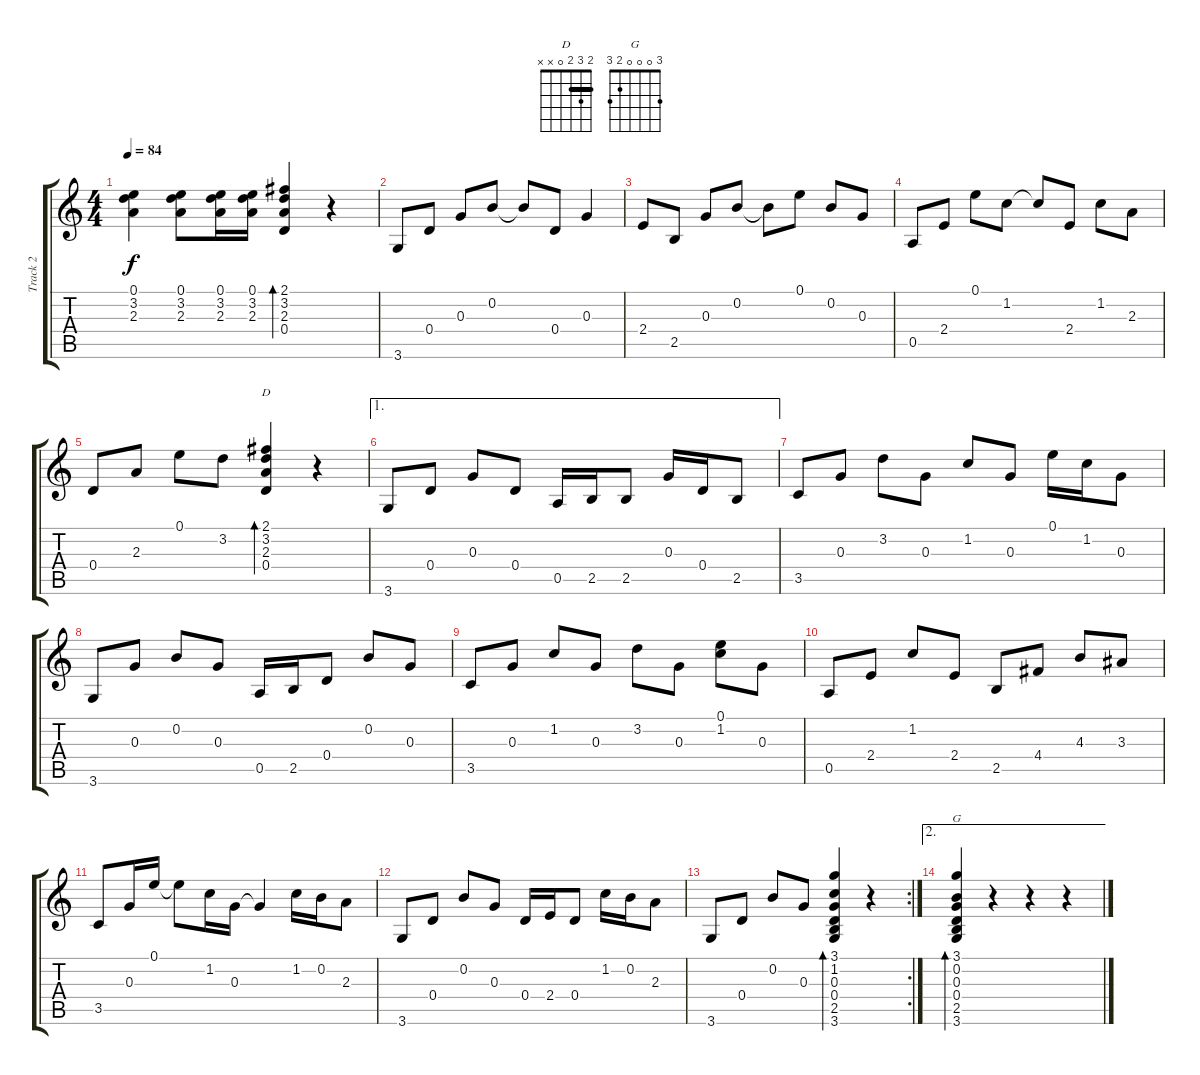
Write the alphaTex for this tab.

\track ("Track 2" "Track 2") {instrument acousticguitarsteel}
\staff {score tabs}
\tuning (E4 B3 G3 D3 A2 E2) {hide}
\chord ("D" 2 3 2 0 x x) {barre 2}
\chord ("G" 3 0 0 0 2 3)
\ts (4 4)
\tempo 84
\clef g2
\ks c
(0.1 3.2 2.3).4{dy f instrument acousticguitarsteel} (0.1 3.2 2.3).8 (0.1 3.2 2.3).16 (0.1 3.2 2.3).16 (2.1 3.2 2.3 0.4).4{bd 480} r.4 |
3.6.8 0.4.8 0.3.8 0.2.8 0.2{t}.8 0.4.8 0.3.4 |
2.4.8 2.5.8 0.3.8 0.2.8 0.2{t}.8 0.1.8 0.2.8 0.3.8 |
0.5.8 2.4.8 0.1.8 1.2.8 1.2{t}.8 2.4.8 1.2.8 2.3.8 |
0.4.8 2.3.8 0.1.8 3.2.8 (2.1 3.2 2.3 0.4).4{bd 480 ch "D"} r.4 |
\ae 1
3.6.8 0.4.8 0.3.8 0.4.8 0.5.16 2.5.16 2.5.8 0.3.16 0.4.16 2.5.8 |
3.5.8 0.3.8 3.2.8 0.3.8 1.2.8 0.3.8 0.1.16 1.2.16 0.3.8 |
3.6.8 0.3.8 0.2.8 0.3.8 0.5.16 2.5.16 0.4.8 0.2.8 0.3.8 |
3.5.8 0.3.8 1.2.8 0.3.8 3.2.8 0.3.8 (0.1 1.2).8 0.3.8 |
0.5.8 2.4.8 1.2.8 2.4.8 2.5.8 4.4.8 4.3.8 3.3.8 |
3.5.8 0.3.16 0.1.16 0.1{t}.8 1.2.16 0.3.16 0.3{t}.4 1.2.16 0.2.16 2.3.8 |
3.6.8 0.4.8 0.2.8 0.3.8 0.4.16 2.4.16 0.4.8 1.2.16 0.2.16 2.3.8 |
\rc 2
3.6.8 0.4.8 0.2.8 0.3.8 (3.1 1.2 0.3 0.4 2.5 3.6).4{bd 480} r.4 |
\ae 2
(3.1 0.2 0.3 0.4 2.5 3.6).4{bd 480 ch "G"} r.4 r.4 r.4
